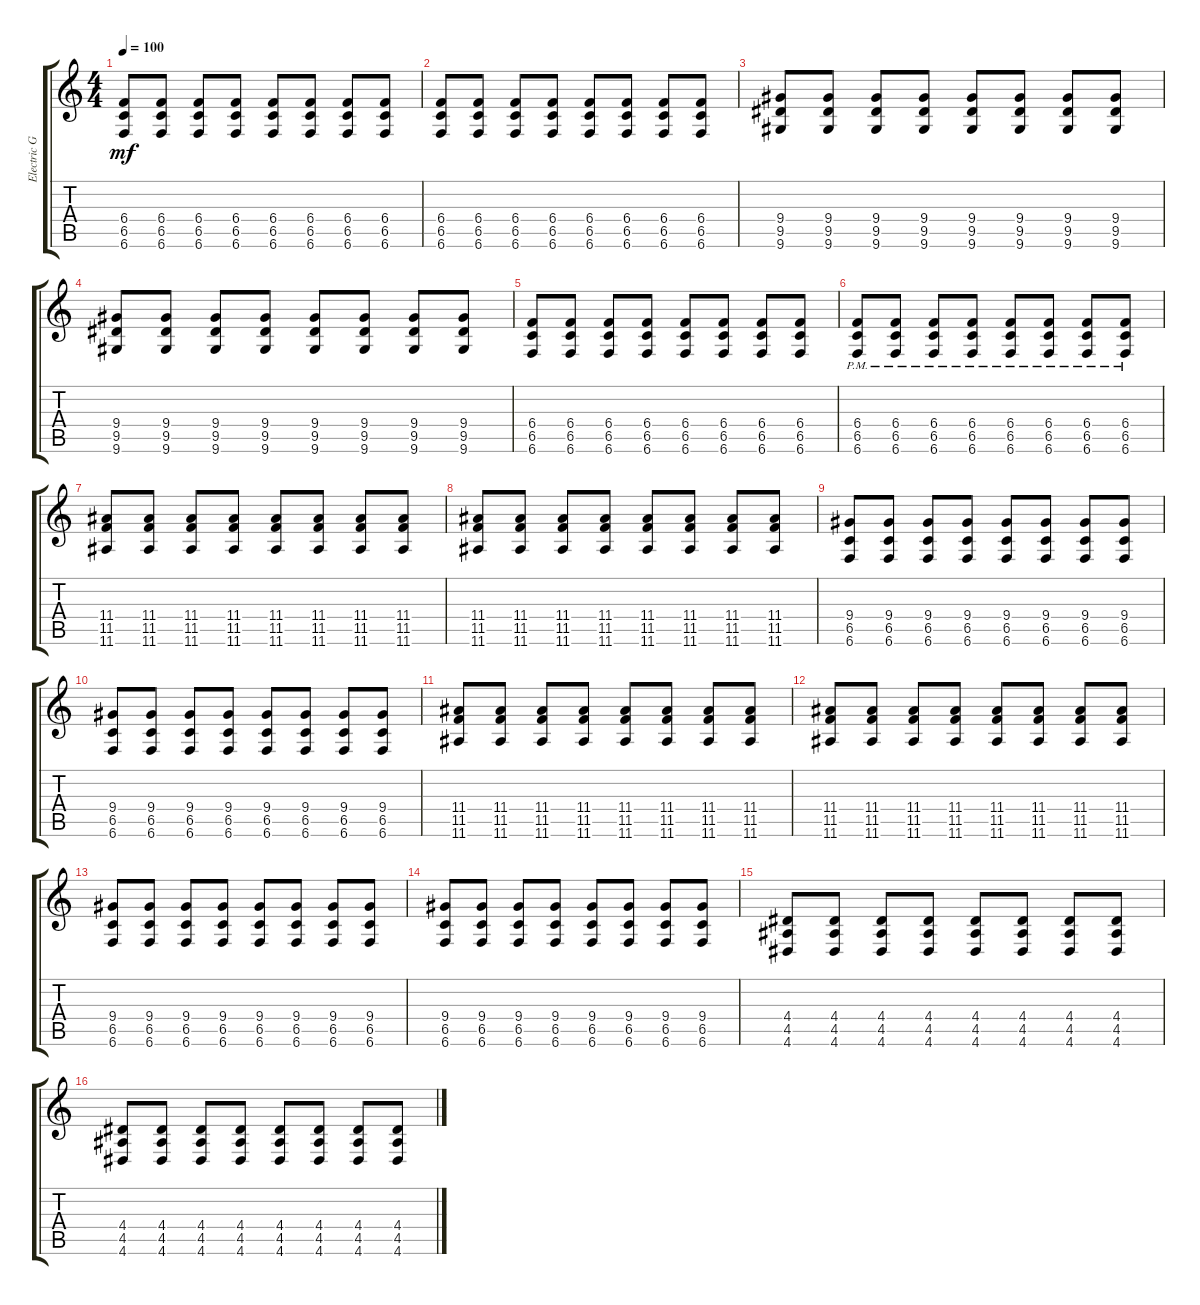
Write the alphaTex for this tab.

\track ("Electric Guitar 1" "Electric G") {instrument distortionguitar}
\staff {score tabs}
\tuning (Eb4 B3 Gb3 B2 Gb2 B1) {hide}
\ts (4 4)
\tempo 100
\clef g2
\ks c
(6.4 6.5 6.6).8{dy mf} (6.4 6.5 6.6).8 (6.4 6.5 6.6).8 (6.4 6.5 6.6).8 (6.4 6.5 6.6).8 (6.4 6.5 6.6).8 (6.4 6.5 6.6).8 (6.4 6.5 6.6).8 |
(6.4 6.5 6.6).8 (6.4 6.5 6.6).8 (6.4 6.5 6.6).8 (6.4 6.5 6.6).8 (6.4 6.5 6.6).8 (6.4 6.5 6.6).8 (6.4 6.5 6.6).8 (6.4 6.5 6.6).8 |
(9.4 9.5 9.6).8 (9.4 9.5 9.6).8 (9.4 9.5 9.6).8 (9.4 9.5 9.6).8 (9.4 9.5 9.6).8 (9.4 9.5 9.6).8 (9.4 9.5 9.6).8 (9.4 9.5 9.6).8 |
(9.4 9.5 9.6).8 (9.4 9.5 9.6).8 (9.4 9.5 9.6).8 (9.4 9.5 9.6).8 (9.4 9.5 9.6).8 (9.4 9.5 9.6).8 (9.4 9.5 9.6).8 (9.4 9.5 9.6).8 |
(6.4 6.5 6.6).8 (6.4 6.5 6.6).8 (6.4 6.5 6.6).8 (6.4 6.5 6.6).8 (6.4 6.5 6.6).8 (6.4 6.5 6.6).8 (6.4 6.5 6.6).8 (6.4 6.5 6.6).8 |
(6.4{pm} 6.5{pm} 6.6{pm}).8 (6.4{pm} 6.5{pm} 6.6{pm}).8 (6.4{pm} 6.5{pm} 6.6{pm}).8 (6.4{pm} 6.5{pm} 6.6{pm}).8 (6.4{pm} 6.5{pm} 6.6{pm}).8 (6.4{pm} 6.5{pm} 6.6{pm}).8 (6.4{pm} 6.5{pm} 6.6{pm}).8 (6.4{pm} 6.5{pm} 6.6{pm}).8 |
(11.4 11.5 11.6).8 (11.4 11.5 11.6).8 (11.4 11.5 11.6).8 (11.4 11.5 11.6).8 (11.4 11.5 11.6).8 (11.4 11.5 11.6).8 (11.4 11.5 11.6).8 (11.4 11.5 11.6).8 |
(11.4 11.5 11.6).8 (11.4 11.5 11.6).8 (11.4 11.5 11.6).8 (11.4 11.5 11.6).8 (11.4 11.5 11.6).8 (11.4 11.5 11.6).8 (11.4 11.5 11.6).8 (11.4 11.5 11.6).8 |
(9.4 6.5 6.6).8 (9.4 6.5 6.6).8 (9.4 6.5 6.6).8 (9.4 6.5 6.6).8 (9.4 6.5 6.6).8 (9.4 6.5 6.6).8 (9.4 6.5 6.6).8 (9.4 6.5 6.6).8 |
(9.4 6.5 6.6).8 (9.4 6.5 6.6).8 (9.4 6.5 6.6).8 (9.4 6.5 6.6).8 (9.4 6.5 6.6).8 (9.4 6.5 6.6).8 (9.4 6.5 6.6).8 (9.4 6.5 6.6).8 |
(11.4 11.5 11.6).8 (11.4 11.5 11.6).8 (11.4 11.5 11.6).8 (11.4 11.5 11.6).8 (11.4 11.5 11.6).8 (11.4 11.5 11.6).8 (11.4 11.5 11.6).8 (11.4 11.5 11.6).8 |
(11.4 11.5 11.6).8 (11.4 11.5 11.6).8 (11.4 11.5 11.6).8 (11.4 11.5 11.6).8 (11.4 11.5 11.6).8 (11.4 11.5 11.6).8 (11.4 11.5 11.6).8 (11.4 11.5 11.6).8 |
(9.4 6.5 6.6).8 (9.4 6.5 6.6).8 (9.4 6.5 6.6).8 (9.4 6.5 6.6).8 (9.4 6.5 6.6).8 (9.4 6.5 6.6).8 (9.4 6.5 6.6).8 (9.4 6.5 6.6).8 |
(9.4 6.5 6.6).8 (9.4 6.5 6.6).8 (9.4 6.5 6.6).8 (9.4 6.5 6.6).8 (9.4 6.5 6.6).8 (9.4 6.5 6.6).8 (9.4 6.5 6.6).8 (9.4 6.5 6.6).8 |
(4.4 4.5 4.6).8 (4.4 4.5 4.6).8 (4.4 4.5 4.6).8 (4.4 4.5 4.6).8 (4.4 4.5 4.6).8 (4.4 4.5 4.6).8 (4.4 4.5 4.6).8 (4.4 4.5 4.6).8 |
(4.4 4.5 4.6).8 (4.4 4.5 4.6).8 (4.4 4.5 4.6).8 (4.4 4.5 4.6).8 (4.4 4.5 4.6).8 (4.4 4.5 4.6).8 (4.4 4.5 4.6).8 (4.4 4.5 4.6).8
